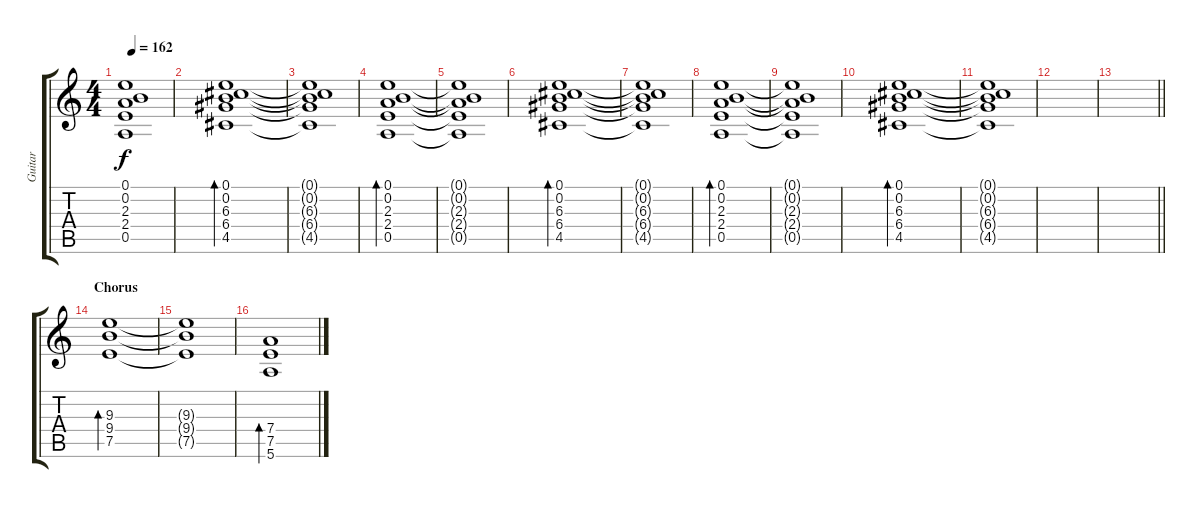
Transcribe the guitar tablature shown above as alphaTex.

\track ("Guitar" "Guitar") {instrument electricguitarclean}
\staff {score tabs}
\tuning (E4 B3 G3 D3 A2 E2) {hide}
\ts (4 4)
\tempo 162
\clef g2
\ks c
(0.1{t} 0.2{t} 2.3{t} 2.4{t} 0.5{t}).1{dy f} |
(0.1 0.2 6.3 6.4 4.5).1{bd 480} |
(0.1{t} 0.2{t} 6.3{t} 6.4{t} 4.5{t}).1 |
(0.1 0.2 2.3 2.4 0.5).1{bd 480} |
(0.1{t} 0.2{t} 2.3{t} 2.4{t} 0.5{t}).1 |
(0.1 0.2 6.3 6.4 4.5).1{bd 480} |
(0.1{t} 0.2{t} 6.3{t} 6.4{t} 4.5{t}).1 |
(0.1 0.2 2.3 2.4 0.5).1{bd 480} |
(0.1{t} 0.2{t} 2.3{t} 2.4{t} 0.5{t}).1 |
(0.1 0.2 6.3 6.4 4.5).1{bd 480} |
(0.1{t} 0.2{t} 6.3{t} 6.4{t} 4.5{t}).1 |
|
\barLineRight lightlight
|
\section ("" "Chorus")
(9.3 9.4 7.5).1{bd 240} |
(9.3{t} 9.4{t} 7.5{t}).1 |
(7.4 7.5 5.6).1{bd 240}
